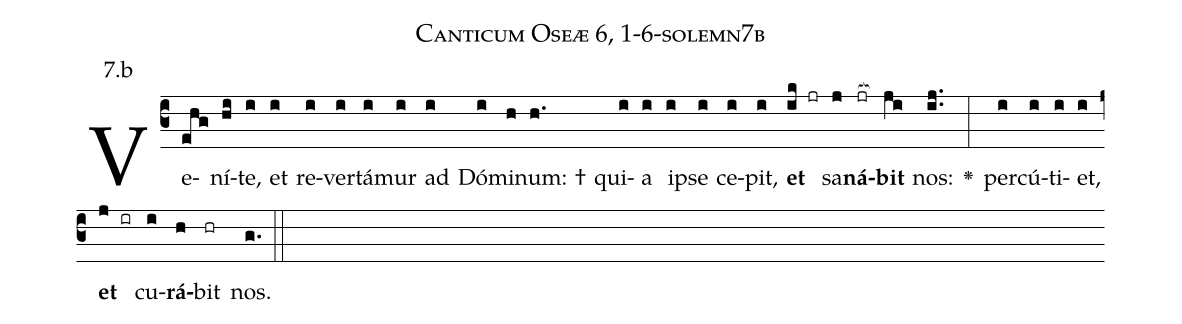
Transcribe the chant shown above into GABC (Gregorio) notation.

name: Canticum Oseæ 6, 1-6-solemn7b;
annotation: 7.b;
%%
(c3)Ve(ehg)ní(hi)te,(i) et(i) re(i)ver(i)tá(i)mur(i) ad(i) Dó(i)mi(h)num: †(h.) qui(i)a(i) i(i)pse(i) ce(i)pit,(i) <b>et</b>(ik jr) sa(j)<b>ná</b>(jr[ocb:1{])<b>bit</b>(ji[ocb:0}]) nos:(ij..) <v>\greheightstar</v>(:) per(i)cú(i)ti(i)et,(i) <b>et</b>(j ir) cu(i)<b>rá</b>(h)bit(hr) nos.(g.) (::)


%E(i) u(i) o(j) u(i) a(h) e.(g.) (::)
